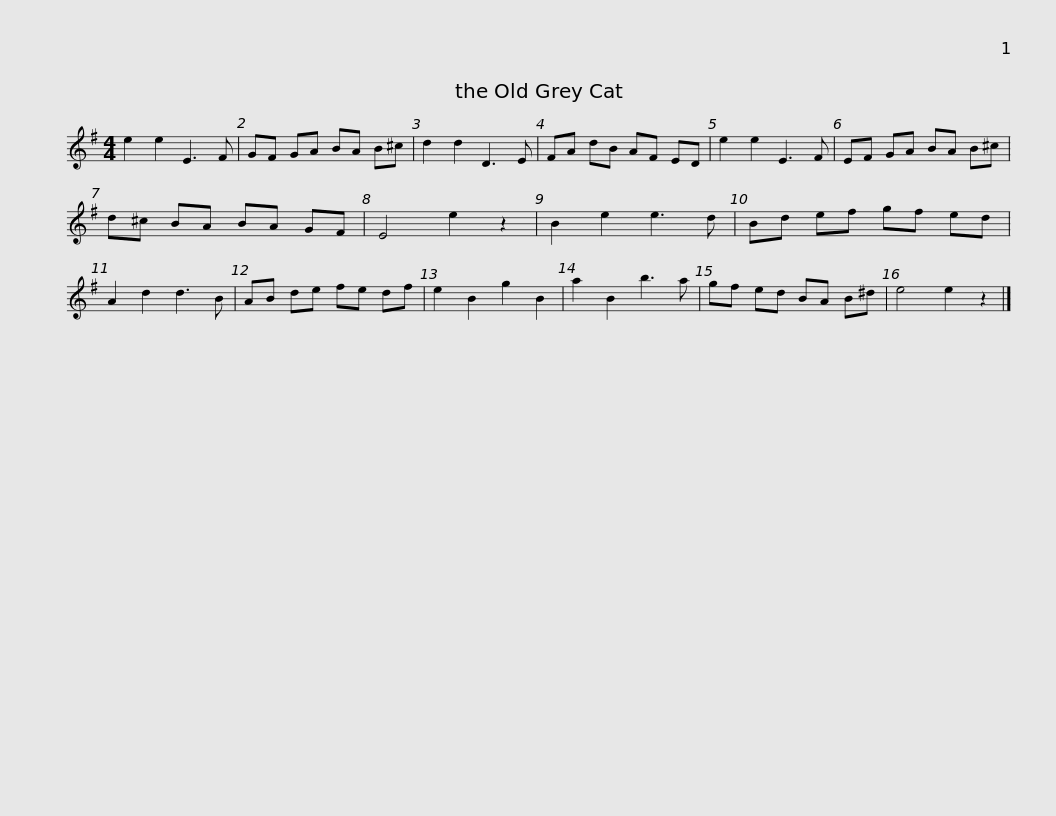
X:1
L:1/8
M:4/4
I:linebreak $
K:Emin
V:1 treble
V:1
 e2 e2 E3 F | GF GA BA B^c | d2 d2 D3 E | FA dB AF ED | e2 e2 E3 F | %5
 EF GA BA B^c |$ d^c BA BA GF | E4 e2 z2 | B2 e2 e3 d | Bd ef gf ed | %10
 A2 d2 d3 B | AB de fe df | e2 B2 g2 B2 |$ a2 B2 b3 a | gf ed BA B^d | %15
 e4 e2 z2 |] %16
